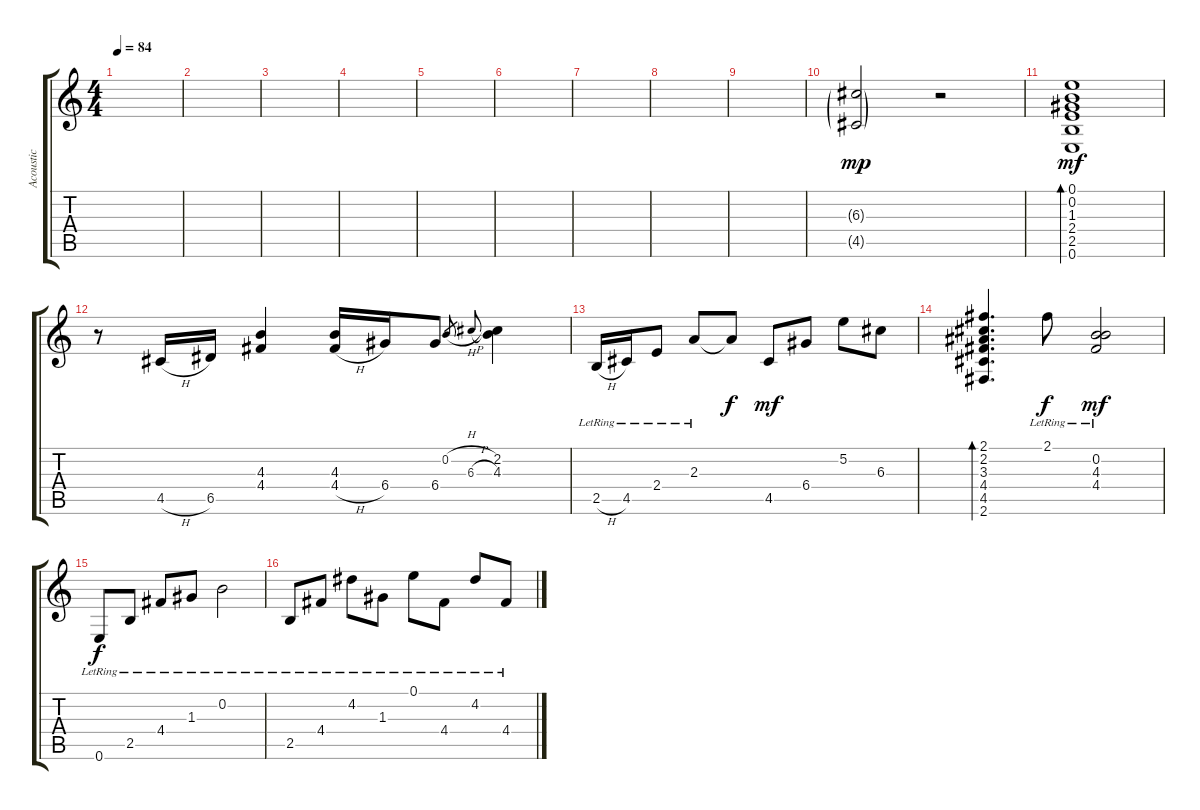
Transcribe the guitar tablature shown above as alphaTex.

\track ("Acoustic" "Acoustic") {instrument acousticguitarsteel}
\staff {score tabs}
\tuning (E4 B3 G3 D3 A2 E2) {hide}
\ts (4 4)
\tempo 84
\clef g2
\ks c
|
|
|
|
|
|
|
|
|
(6.3{g} 4.5{g}).2{dy mp} r.2 |
(0.1 0.2 1.3 2.4 2.5 0.6).1{bd 120 dy mf} |
r.8 4.5{h}.16 6.5.16 (4.3 4.4).4 (4.3 4.4{h}).16 6.4.16 6.4.8 0.2{h}.16{gr} 6.3{h}.16{gr onbeat} (2.2 4.3).4 |
2.5{h lr}.16 4.5{lr}.16 2.4{lr}.8 2.3{lr}.8 2.3{t}.8{dy f} 4.5.8{dy mf} 6.4.8 5.2.8 6.3.8 |
(2.1 2.2 3.3 4.4 4.5 2.6).4{d bd 120} 2.1{lr}.8{dy f} (0.2 4.3 4.4{lr}).2{dy mf} |
0.6{lr}.8{dy f} 2.5{lr}.8 4.4{lr}.8 1.3{lr}.8 0.2{lr}.2 |
2.5{lr}.8 4.4{lr}.8 4.2{lr}.8 1.3{lr}.8 0.1{lr}.8 4.4{lr}.8 4.2{lr}.8 4.4{lr}.8
